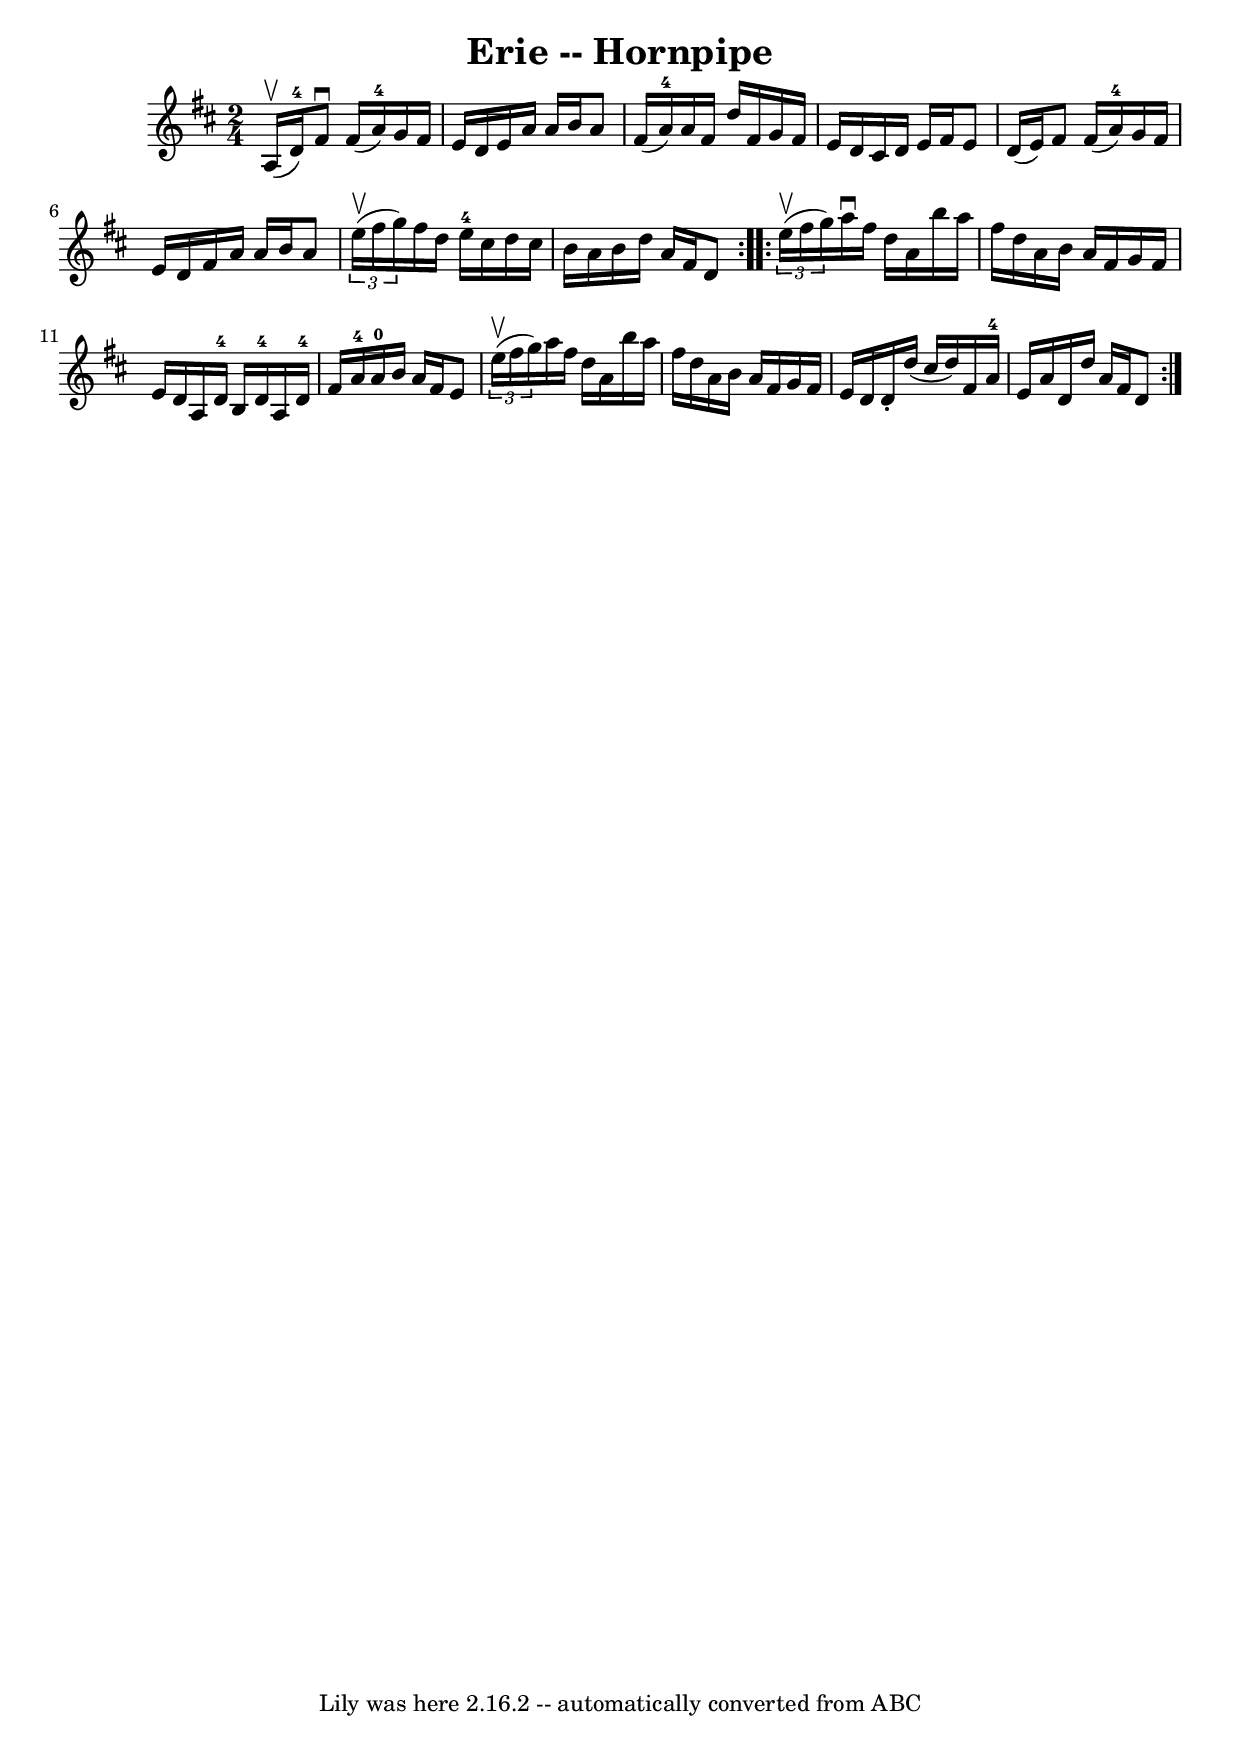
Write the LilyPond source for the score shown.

\version "2.7.40"
\include "Mammoth.ily"
\header {
	%% book = "Cole's 1000 Fiddle Tunes"
	crossRefNumber = "1"
	footnotes = ""
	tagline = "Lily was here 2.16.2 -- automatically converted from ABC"
	title = "Erie -- Hornpipe"
}
voicedefault =  {


\repeat volta 2 {
\time 2/4 
\key d \major a16 (^\upbow d'16-4) |
 fis'8 
^\downbow fis'16 (a'16-4) g'16 fis'16 e'16 d'16  |
  
 e'16 a'16 a'16 b'16 a'8 fis'16 (a'16-4) |
     
a'16 fis'16 d''16 fis'16 g'16 fis'16 e'16 d'16  |
   
cis'16 d'16 e'16 fis'16 e'8 d'16 (e'16) |
 fis'8 
 fis'16 (a'16-4) g'16 fis'16 e'16 d'16  |
 fis'16  
 a'16 a'16 b'16 a'8    \times 2/3 { e''16 (^\upbow fis''16    
g''16) } |
 fis''16 d''16 e''16-4 cis''16 d''16    
cis''16 b'16 a'16  |
 b'16 d''16 a'16 fis'16 d'8  }   
  \repeat volta 2 {   \times 2/3 { e''16 (^\upbow fis''16 g''16) } 
|
 a''16^\downbow fis''16 d''16 a'16 b''16 a''16    
fis''16 d''16  |
 a'16 b'16 a'16 fis'16 g'16 fis'16   
 e'16 d'16  |
 a16 d'16-4 b16 d'16-4 a16 d'16 
-4 fis'16 a'16-4 |
 a'16-0 b'16 a'16 fis'16 e'8 
   \times 2/3 { e''16 (^\upbow fis''16 g''16) } |
 a''16    
fis''16 d''16 a'16 b''16 a''16 fis''16 d''16  |
 a'16 
 b'16 a'16 fis'16 g'16 fis'16 e'16 d'16  |
 d'16 -. 
 d''16 (cis''16 d''16) fis'16 a'16-4 e'16 a'16  |
 
 d'16 d''16 a'16 fis'16 d'8  }   
}

\score{
    <<

	\context Staff="default"
	{
	    \voicedefault 
	}

    >>
	\layout {
	}
	\midi {}
}
